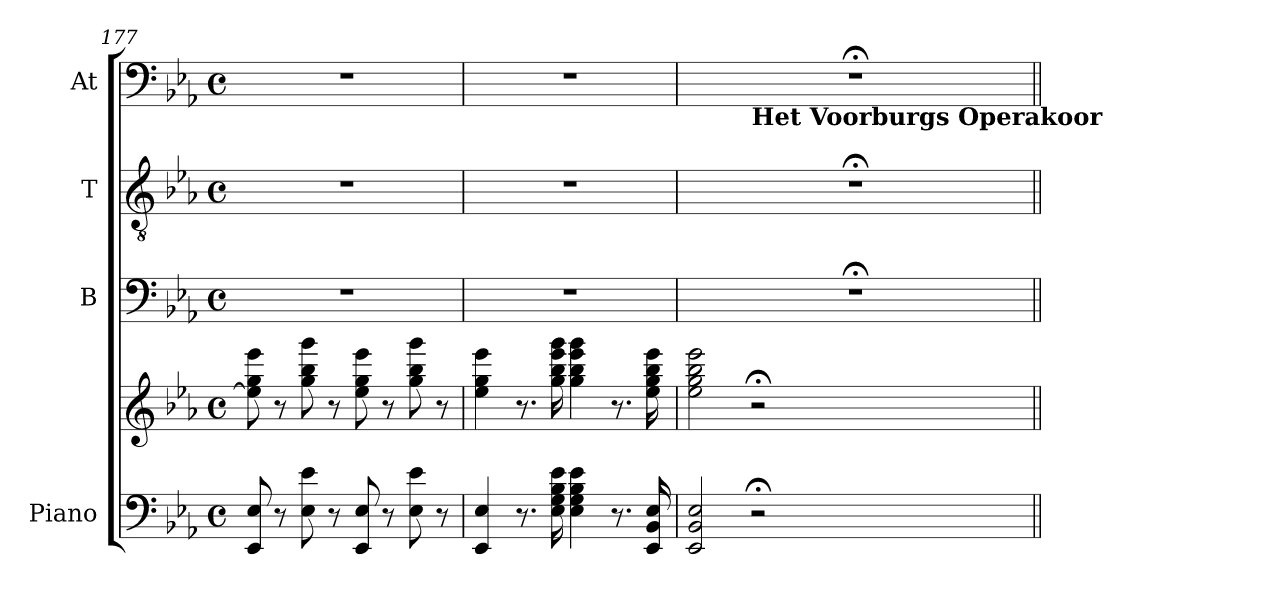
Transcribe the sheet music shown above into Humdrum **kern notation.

**kern	**kern	**kern	**kern	**kern
*part4	*part4	*part3	*part2	*part1
*staff5	*staff4	*staff3	*staff2	*staff1
*I"Piano	*	*I"B	*I"T	*I"At
*I'Pno	*	*I'B	*I'T	*I'At
!!LO:LB:g=z
*clefF4	*clefG2	*clefF4	*clefGv2	*clefF4
*k[b-e-a-]	*k[b-e-a-]	*k[b-e-a-]	*k[b-e-a-]	*k[b-e-a-]
*M4/4	*M4/4	*M4/4	*M4/4	*M4/4
*met(c)	*met(c)	*met(c)	*met(c)	*met(c)
=177	=177	=177	=177	=177
8EE-/ 8E-/	8ee-\] 8gg\ 8eee-\	1r	1r	1r
8r	8r	.	.	.
8E-\ 8e-\	8gg\ 8bb-\ 8ggg\	.	.	.
8r	8r	.	.	.
8EE-/ 8E-/	8ee-\ 8gg\ 8eee-\	.	.	.
8r	8r	.	.	.
8E-\ 8e-\	8gg\ 8bb-\ 8ggg\	.	.	.
8r	8r	.	.	.
=178	=178	=178	=178	=178
4EE-/ 4E-/	4ee-\ 4gg\ 4eee-\	1r	1r	1r
8.r	8.r	.	.	.
16E-\ 16G\ 16B-\ 16e-\	16gg\ 16bb-\ 16eee-\ 16ggg\	.	.	.
4E-\ 4G\ 4B-\ 4e-\	4gg\ 4bb-\ 4eee-\ 4ggg\	.	.	.
8.r	8.r	.	.	.
16EE-/ 16BB-/ 16E-/	16ee-\ 16gg\ 16bb-\ 16eee-\	.	.	.
=179	=179	=179	=179	=179
*	*	*	*	*^
2EE-/ 2BB-/ 2E-/	2ee-\ 2gg\ 2bb-\ 2eee-\	1r;<	1r;<	1r;<	2ryy
!	!	!	!	!	!LO:TX:b:B:t=Het Voorburgs Operakoor
2r;<	2r;<	.	.	.	2ryy
*	*	*	*	*v	*v
=||	=||	=||	=||	=||
*-	*-	*-	*-	*-
